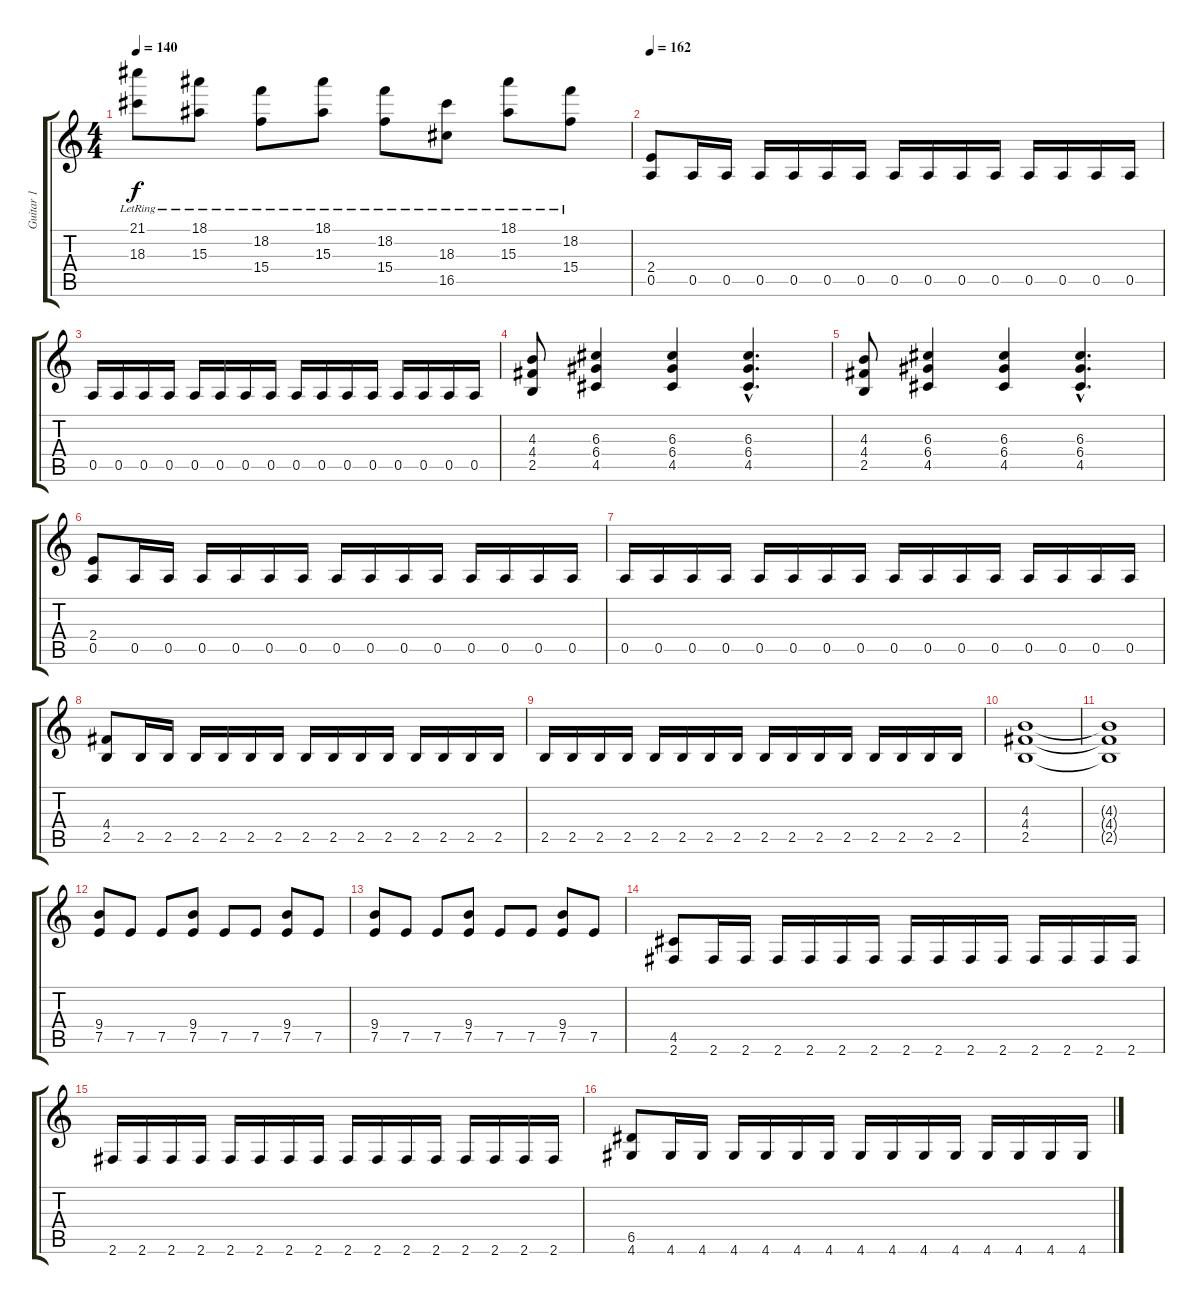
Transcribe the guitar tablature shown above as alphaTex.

\track ("Guitar 1" "Guitar 1") {instrument overdrivenguitar}
\staff {score tabs}
\tuning (E4 B3 G3 D3 A2 E2) {hide}
\ts (4 4)
\tempo 140
\clef g2
\ks c
(21.1{lr} 18.3).8{dy f} (18.1{lr} 15.3{lr}).8 (18.2{lr} 15.4{lr}).8 (18.1{lr} 15.3{lr}).8 (18.2{lr} 15.4{lr}).8 (18.3{lr} 16.5{lr}).8 (18.1{lr} 15.3{lr}).8 (18.2{lr} 15.4{lr}).8 |
\section ("" "")
\tempo 162
(2.4 0.5).8{volume 14 instrument overdrivenguitar} 0.5.16 0.5.16 0.5.16 0.5.16 0.5.16 0.5.16 0.5.16 0.5.16 0.5.16 0.5.16 0.5.16 0.5.16 0.5.16 0.5.16 |
0.5.16 0.5.16 0.5.16 0.5.16 0.5.16 0.5.16 0.5.16 0.5.16 0.5.16 0.5.16 0.5.16 0.5.16 0.5.16 0.5.16 0.5.16 0.5.16 |
(4.3 4.4 2.5).8 (6.3 6.4 4.5).4 (6.3 6.4 4.5).4 (6.3{hac} 6.4{hac} 4.5{hac}).4{d} |
(4.3 4.4 2.5).8 (6.3 6.4 4.5).4 (6.3 6.4 4.5).4 (6.3{hac} 6.4{hac} 4.5{hac}).4{d} |
(2.4 0.5).8 0.5.16 0.5.16 0.5.16 0.5.16 0.5.16 0.5.16 0.5.16 0.5.16 0.5.16 0.5.16 0.5.16 0.5.16 0.5.16 0.5.16 |
0.5.16 0.5.16 0.5.16 0.5.16 0.5.16 0.5.16 0.5.16 0.5.16 0.5.16 0.5.16 0.5.16 0.5.16 0.5.16 0.5.16 0.5.16 0.5.16 |
(4.4 2.5).8 2.5.16 2.5.16 2.5.16 2.5.16 2.5.16 2.5.16 2.5.16 2.5.16 2.5.16 2.5.16 2.5.16 2.5.16 2.5.16 2.5.16 |
2.5.16 2.5.16 2.5.16 2.5.16 2.5.16 2.5.16 2.5.16 2.5.16 2.5.16 2.5.16 2.5.16 2.5.16 2.5.16 2.5.16 2.5.16 2.5.16 |
(4.3 4.4 2.5).1 |
(4.3{t} 4.4{t} 2.5{t}).1 |
(9.4 7.5).8 7.5.8 7.5.8 (9.4 7.5).8 7.5.8 7.5.8 (9.4 7.5).8 7.5.8 |
(9.4 7.5).8 7.5.8 7.5.8 (9.4 7.5).8 7.5.8 7.5.8 (9.4 7.5).8 7.5.8 |
(4.5 2.6).8 2.6.16 2.6.16 2.6.16 2.6.16 2.6.16 2.6.16 2.6.16 2.6.16 2.6.16 2.6.16 2.6.16 2.6.16 2.6.16 2.6.16 |
2.6.16 2.6.16 2.6.16 2.6.16 2.6.16 2.6.16 2.6.16 2.6.16 2.6.16 2.6.16 2.6.16 2.6.16 2.6.16 2.6.16 2.6.16 2.6.16 |
(6.5 4.6).8 4.6.16 4.6.16 4.6.16 4.6.16 4.6.16 4.6.16 4.6.16 4.6.16 4.6.16 4.6.16 4.6.16 4.6.16 4.6.16 4.6.16
